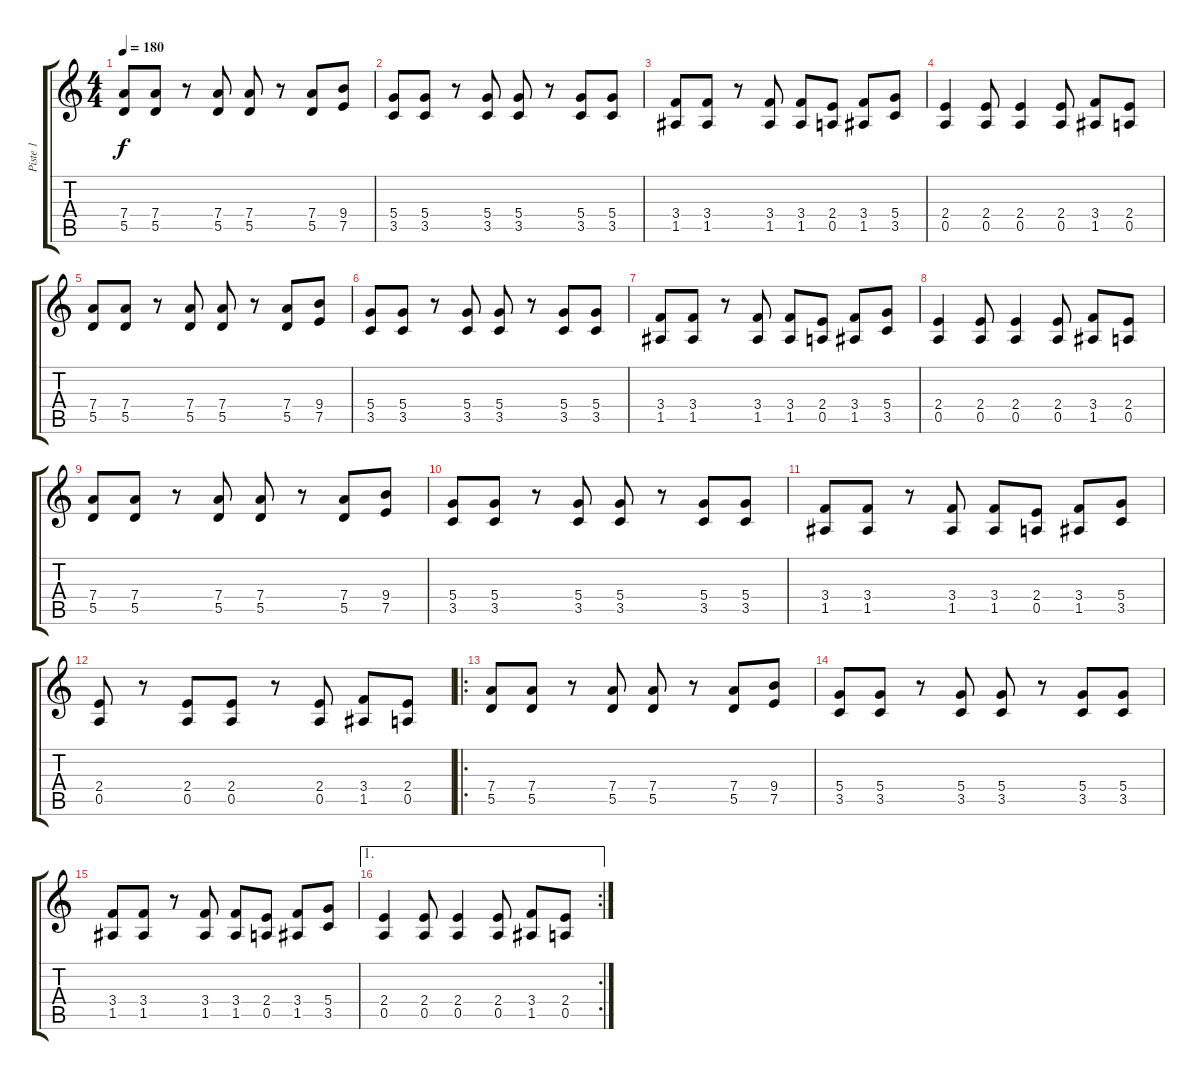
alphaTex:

\track ("Piste 1" "Piste 1") {instrument overdrivenguitar}
\staff {score tabs}
\tuning (E4 B3 G3 D3 A2 E2) {hide}
\ts (4 4)
\tempo 180
\clef g2
\ks c
(7.4 5.5).8{dy f volume 14} (7.4 5.5).8 r.8 (7.4 5.5).8 (7.4 5.5).8 r.8 (7.4 5.5).8 (9.4 7.5).8 |
(5.4 3.5).8 (5.4 3.5).8 r.8 (5.4 3.5).8 (5.4 3.5).8 r.8 (5.4 3.5).8 (5.4 3.5).8 |
(3.4 1.5).8 (3.4 1.5).8 r.8 (3.4 1.5).8 (3.4 1.5).8 (2.4 0.5).8 (3.4 1.5).8 (5.4 3.5).8 |
(2.4 0.5).4 (2.4 0.5).8 (2.4 0.5).4 (2.4 0.5).8 (3.4 1.5).8 (2.4 0.5).8 |
(7.4 5.5).8{volume 14} (7.4 5.5).8 r.8 (7.4 5.5).8 (7.4 5.5).8 r.8 (7.4 5.5).8 (9.4 7.5).8 |
(5.4 3.5).8 (5.4 3.5).8 r.8 (5.4 3.5).8 (5.4 3.5).8 r.8 (5.4 3.5).8 (5.4 3.5).8 |
(3.4 1.5).8 (3.4 1.5).8 r.8 (3.4 1.5).8 (3.4 1.5).8 (2.4 0.5).8 (3.4 1.5).8 (5.4 3.5).8 |
(2.4 0.5).4 (2.4 0.5).8 (2.4 0.5).4 (2.4 0.5).8 (3.4 1.5).8 (2.4 0.5).8 |
(7.4 5.5).8{volume 14} (7.4 5.5).8 r.8 (7.4 5.5).8 (7.4 5.5).8 r.8 (7.4 5.5).8 (9.4 7.5).8 |
(5.4 3.5).8 (5.4 3.5).8 r.8 (5.4 3.5).8 (5.4 3.5).8 r.8 (5.4 3.5).8 (5.4 3.5).8 |
(3.4 1.5).8 (3.4 1.5).8 r.8 (3.4 1.5).8 (3.4 1.5).8 (2.4 0.5).8 (3.4 1.5).8 (5.4 3.5).8 |
(2.4 0.5).8 r.8 (2.4 0.5).8 (2.4 0.5).8 r.8 (2.4 0.5).8 (3.4 1.5).8 (2.4 0.5).8 |
\ro
(7.4 5.5).8 (7.4 5.5).8 r.8 (7.4 5.5).8 (7.4 5.5).8 r.8 (7.4 5.5).8 (9.4 7.5).8 |
(5.4 3.5).8 (5.4 3.5).8 r.8 (5.4 3.5).8 (5.4 3.5).8 r.8 (5.4 3.5).8 (5.4 3.5).8 |
(3.4 1.5).8 (3.4 1.5).8 r.8 (3.4 1.5).8 (3.4 1.5).8 (2.4 0.5).8 (3.4 1.5).8 (5.4 3.5).8 |
\ae 1
\rc 2
(2.4 0.5).4 (2.4 0.5).8 (2.4 0.5).4 (2.4 0.5).8 (3.4 1.5).8 (2.4 0.5).8
